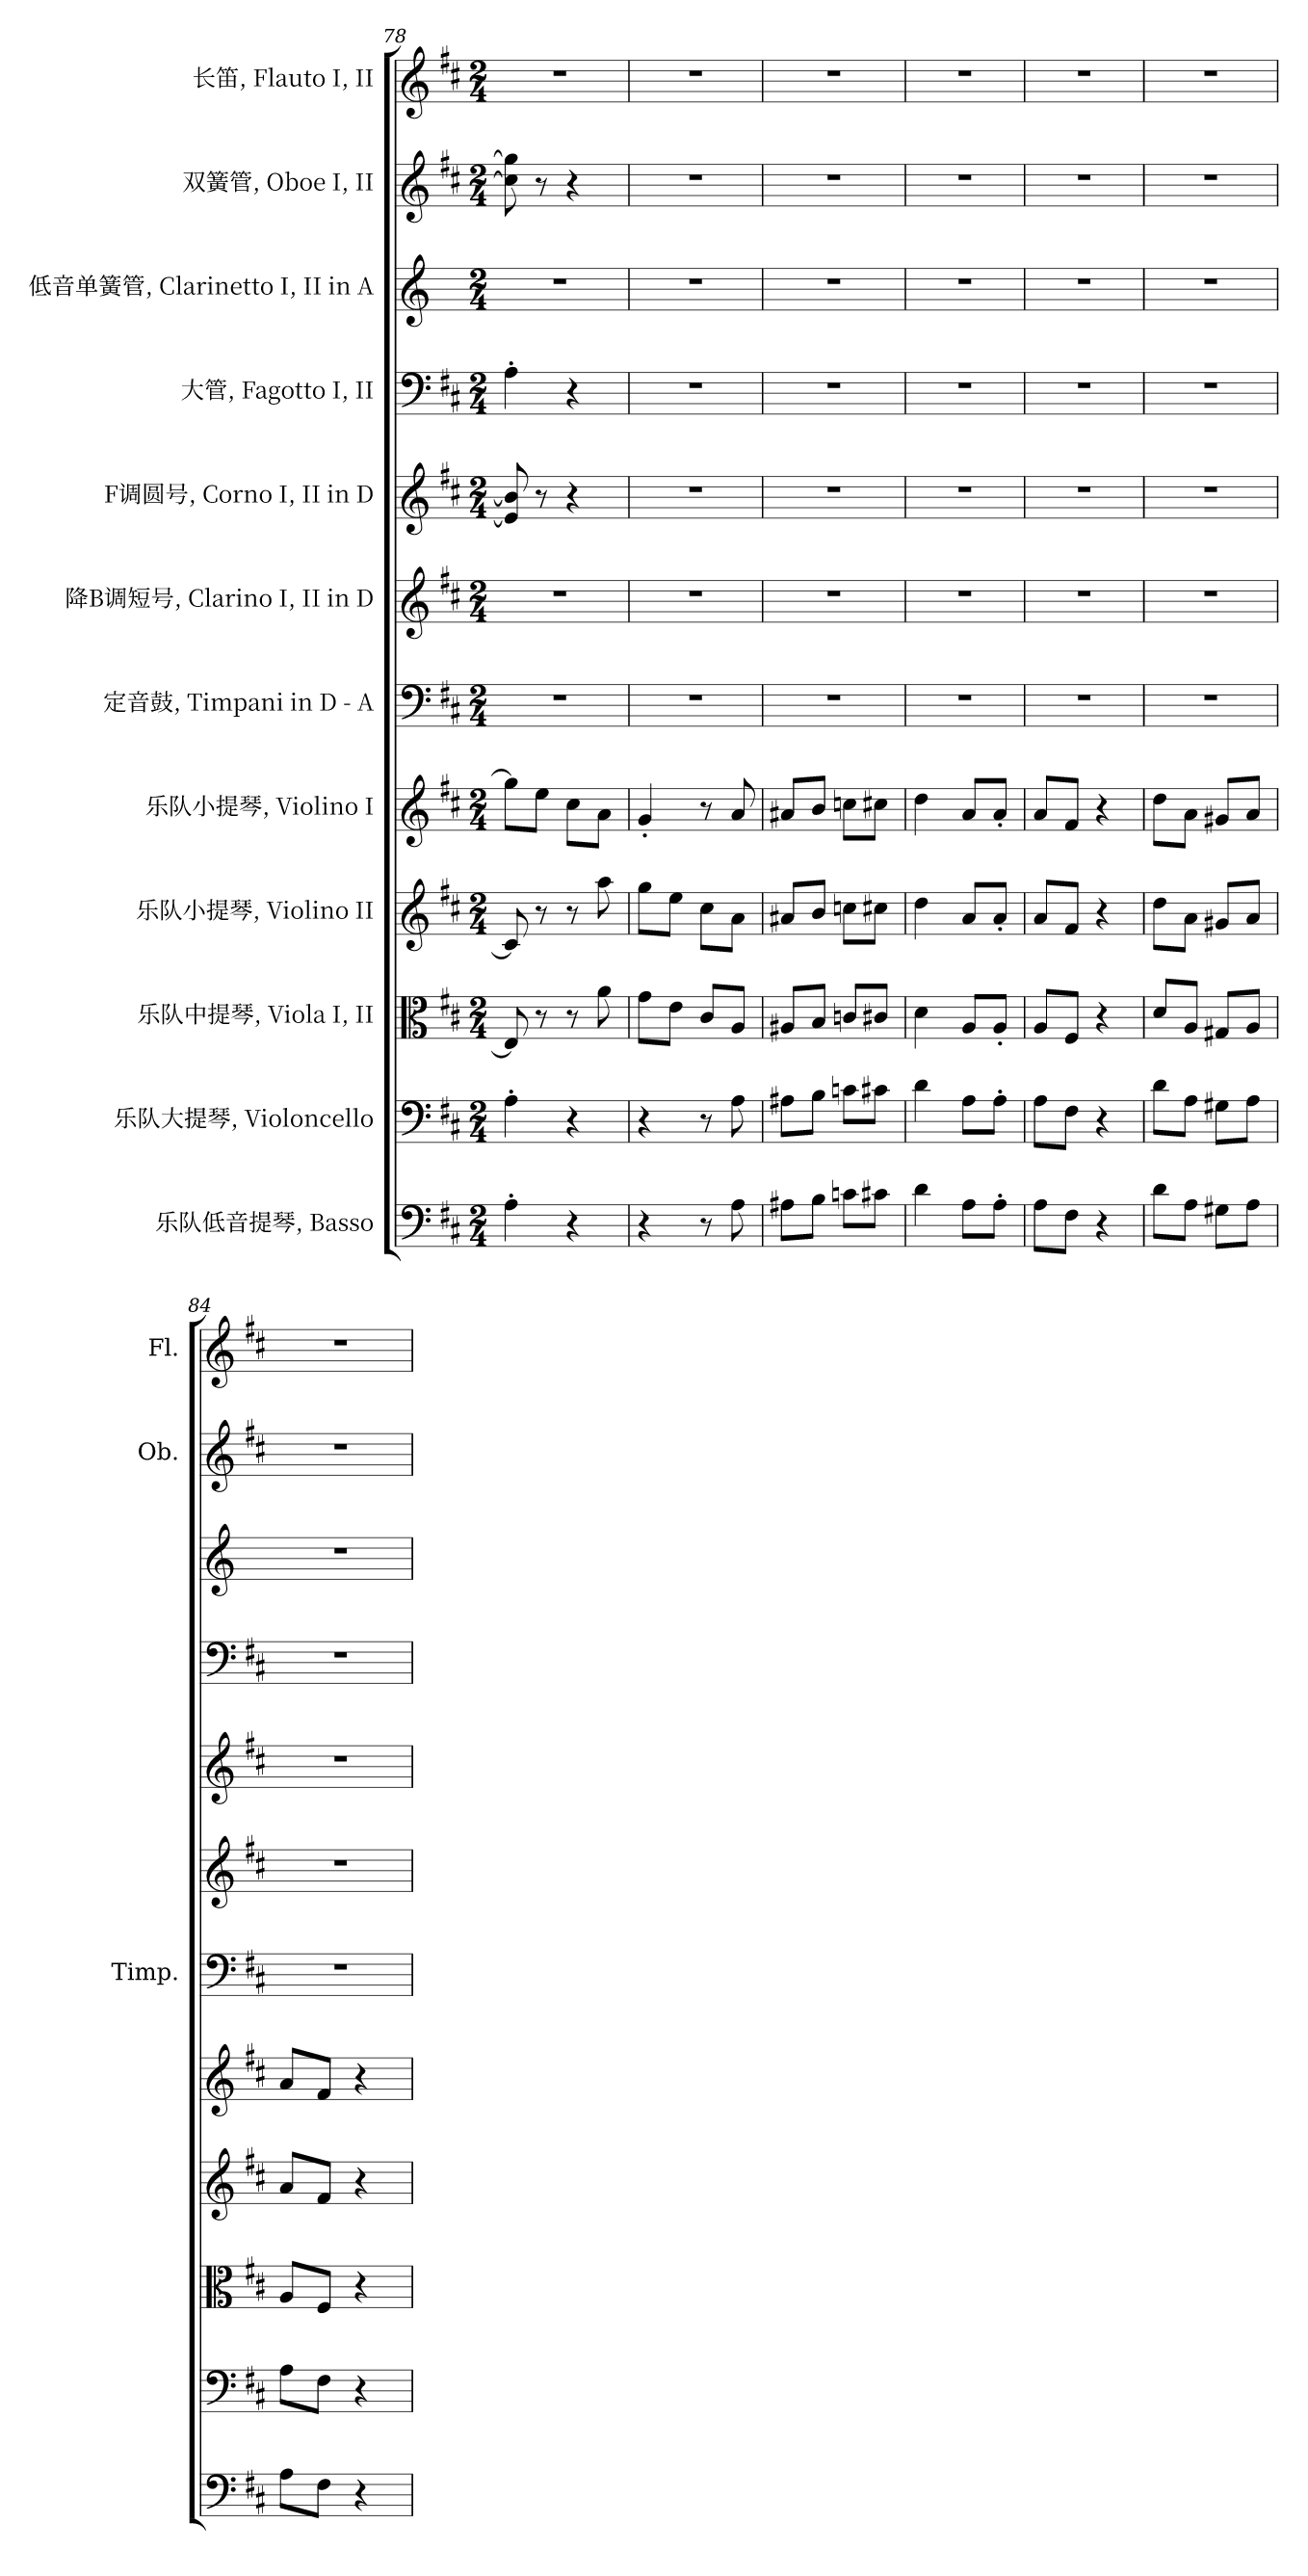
**kern	**kern	**kern	**kern	**kern	**kern	**kern	**kern	**kern	**kern	**kern	**kern
*part12	*part11	*part10	*part9	*part8	*part7	*part6	*part5	*part4	*part3	*part2	*part1
*staff12	*staff11	*staff10	*staff9	*staff8	*staff7	*staff6	*staff5	*staff4	*staff3	*staff2	*staff1
*I"乐队低音提琴, Basso	*I"乐队大提琴, Violoncello	*I"乐队中提琴, Viola I, II	*I"乐队小提琴, Violino II	*I"乐队小提琴, Violino I	*I"定音鼓, Timpani in D - A	*I"降B调短号, Clarino I, II in D	*I"F调圆号, Corno I, II in D	*I"大管, Fagotto I, II	*I"低音单簧管, Clarinetto I, II in A	*I"双簧管, Oboe I, II	*I"长笛, Flauto I, II
*	*	*	*	*	*I'Timp.	*	*	*	*	*I'Ob.	*I'Fl.
!!LO:PB:g=z
*clefF4	*clefF4	*clefC3	*clefG2	*clefG2	*clefF4	*clefG2	*clefG2	*clefF4	*clefG2	*clefG2	*clefG2
*ITrd7c12	*	*	*	*	*	*ITrd1c2	*ITrd4c7	*	*ITrd8c14	*	*
*k[f#c#]	*k[f#c#]	*k[f#c#]	*k[f#c#]	*k[f#c#]	*k[f#c#]	*k[]	*k[f#]	*k[f#c#]	*k[]	*k[f#c#]	*k[f#c#]
*M2/4	*M2/4	*M2/4	*M2/4	*M2/4	*M2/4	*M2/4	*M2/4	*M2/4	*M2/4	*M2/4	*M2/4
=78	=78	=78	=78	=78	=78	=78	=78	=78	=78	=78	=78
4AA'\	4A'\	8E/]	8c#/]	8gg\L]	2r	2r	8A/] 8e/]	4A'\	2r	8cc#\] 8gg\]	2r
.	.	8r	8r	8ee\J	.	.	8r	.	.	8r	.
4r	4r	8r	8r	8cc#\L	.	.	4r	4r	.	4r	.
.	.	8a\	8aa\	8a\J	.	.	.	.	.	.	.
=79	=79	=79	=79	=79	=79	=79	=79	=79	=79	=79	=79
4r	4r	8g\L	8gg\L	4g'/	2r	2r	2r	2r	2r	2r	2r
.	.	8e\J	8ee\J	.	.	.	.	.	.	.	.
8r	8r	8c#/L	8cc#\L	8r	.	.	.	.	.	.	.
8AA\	8A\	8A/J	8a\J	8a/	.	.	.	.	.	.	.
=80	=80	=80	=80	=80	=80	=80	=80	=80	=80	=80	=80
8AA#X\L	8A#X\L	8A#X/L	8a#X/L	8a#X/L	2r	2r	2r	2r	2r	2r	2r
8BB\J	8B\J	8B/J	8b/J	8b/J	.	.	.	.	.	.	.
8Cn\L	8cn\L	8cn/L	8ccn\L	8ccn\L	.	.	.	.	.	.	.
8C#X\J	8c#X\J	8c#X/J	8cc#X\J	8cc#X\J	.	.	.	.	.	.	.
=81	=81	=81	=81	=81	=81	=81	=81	=81	=81	=81	=81
4D\	4d\	4d\	4dd\	4dd\	2r	2r	2r	2r	2r	2r	2r
8AA\L	8A\L	8A/L	8a/L	8a/L	.	.	.	.	.	.	.
8AA'\J	8A'\J	8A'/J	8a'/J	8a'/J	.	.	.	.	.	.	.
=82	=82	=82	=82	=82	=82	=82	=82	=82	=82	=82	=82
8AA\L	8A\L	8A/L	8a/L	8a/L	2r	2r	2r	2r	2r	2r	2r
8FF#\J	8F#\J	8F#/J	8f#/J	8f#/J	.	.	.	.	.	.	.
4r	4r	4r	4r	4r	.	.	.	.	.	.	.
=83	=83	=83	=83	=83	=83	=83	=83	=83	=83	=83	=83
8D\L	8d\L	8d/L	8dd\L	8dd\L	2r	2r	2r	2r	2r	2r	2r
8AA\J	8A\J	8A/J	8a\J	8a\J	.	.	.	.	.	.	.
8GG#X\L	8G#X\L	8G#X/L	8g#X/L	8g#X/L	.	.	.	.	.	.	.
8AA\J	8A\J	8A/J	8a/J	8a/J	.	.	.	.	.	.	.
=84	=84	=84	=84	=84	=84	=84	=84	=84	=84	=84	=84
8AA\L	8A\L	8A/L	8a/L	8a/L	2r	2r	2r	2r	2r	2r	2r
8FF#\J	8F#\J	8F#/J	8f#/J	8f#/J	.	.	.	.	.	.	.
4r	4r	4r	4r	4r	.	.	.	.	.	.	.
=	=	=	=	=	=	=	=	=	=	=	=
*-	*-	*-	*-	*-	*-	*-	*-	*-	*-	*-	*-
